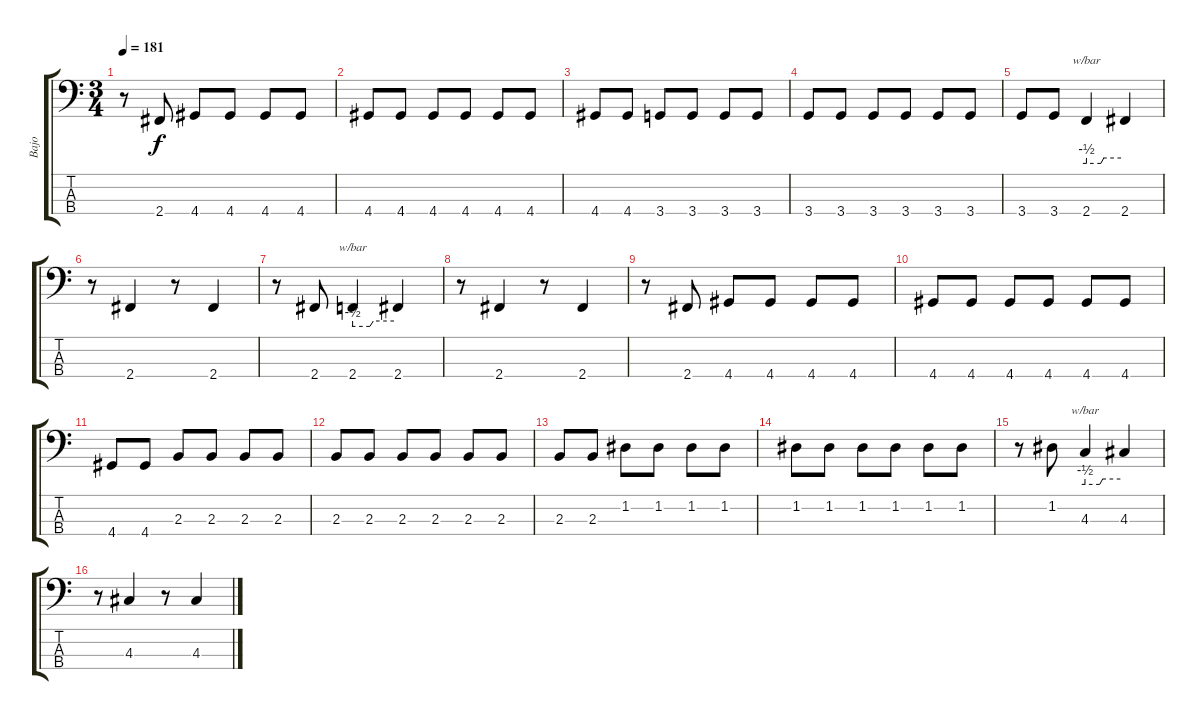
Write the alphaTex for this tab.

\track ("Bajo" "Bajo") {instrument electricbassfinger}
\staff {score tabs}
\tuning (G2 D2 A1 E1) {hide}
\ts (3 4)
\tempo 181
\clef f4
\ks c
r.8{dy f} 2.4.8 4.4.8 4.4.8 4.4.8 4.4.8 |
4.4.8 4.4.8 4.4.8 4.4.8 4.4.8 4.4.8 |
4.4.8 4.4.8 3.4.8 3.4.8 3.4.8 3.4.8 |
3.4.8 3.4.8 3.4.8 3.4.8 3.4.8 3.4.8 |
3.4.8 3.4.8 2.4.4{tbe (custom default 0 -2 25 -2 30 0 60 0)} 2.4.4 |
r.8 2.4.4 r.8 2.4.4 |
r.8 2.4.8 2.4.4{tbe (custom default 0 -2 25 -2 30 0 60 0)} 2.4.4 |
r.8 2.4.4 r.8 2.4.4 |
r.8 2.4.8 4.4.8 4.4.8 4.4.8 4.4.8 |
4.4.8 4.4.8 4.4.8 4.4.8 4.4.8 4.4.8 |
4.4.8 4.4.8 2.3.8 2.3.8 2.3.8 2.3.8 |
2.3.8 2.3.8 2.3.8 2.3.8 2.3.8 2.3.8 |
2.3.8 2.3.8 1.2.8 1.2.8 1.2.8 1.2.8 |
1.2.8 1.2.8 1.2.8 1.2.8 1.2.8 1.2.8 |
r.8 1.2.8 4.3.4{tbe (custom default 0 -2 25 -2 30 0 60 0)} 4.3.4 |
r.8 4.3.4 r.8 4.3.4
